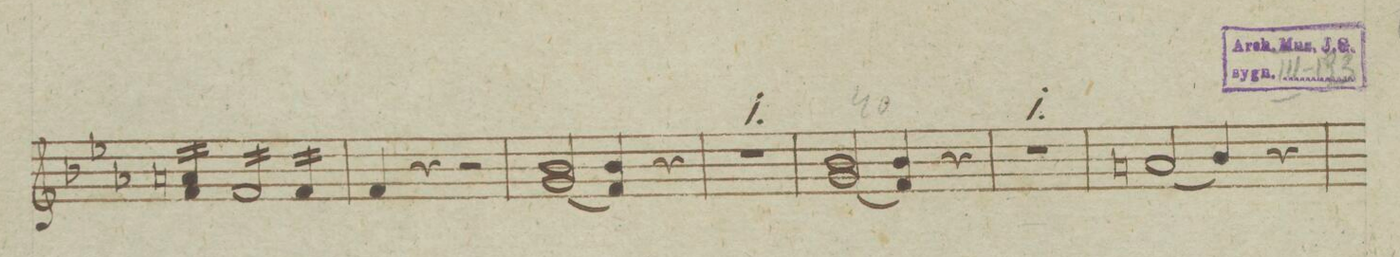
**kern	**dynam
*I"Violino Secondo.	*
*clefG2	*
*k[b-e-a-]	*
*met(c)	*
*M4/4	*
16f/LL 16an	.
16f/ 16a	.
16f/ 16a	.
16f/JJ 16a	.
16f/LL	.
16f/	.
16f/	.
16f/	.
16f/	.
16f/	.
16f/	.
16f/JJ	.
16f/LL	.
16f/	.
16f/	.
16f/JJ	.
*Xtremolo	*
=37	=37
4f/	.
4r	.
2r	.
=38	=38
(2g/ 2b-	.
4f/) 4b-	.
4r	.
=39	=39
1r	.
=40	=40
(2g/ 2b-	.
4f/) 4b-	.
4r	.
=41	=41
1r	.
=42	=42
(2an/	.
4b-/)	.
4r	.
=43	=43
*-	*-
